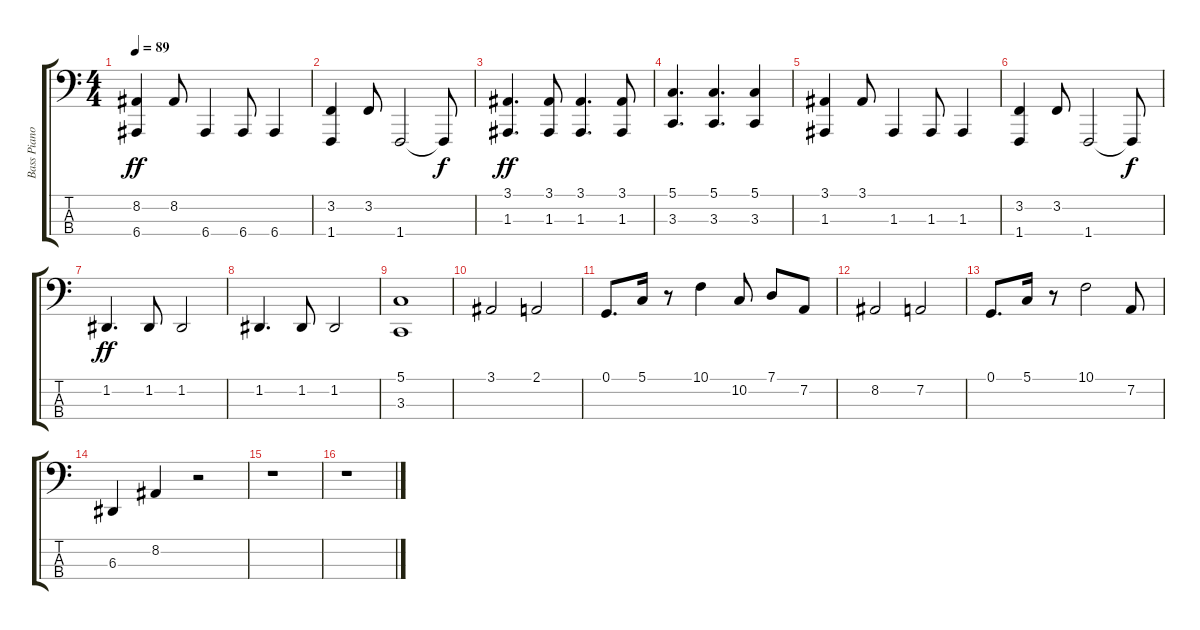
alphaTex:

\track ("Bass Piano" "Bass Piano") {instrument acousticgrandpiano}
\staff {score tabs}
\tuning (G2 D2 A1 E1) {hide}
\ts (4 4)
\tempo 89
\clef f4
\ks c
(8.2 6.4).4{dy ff} 8.2.8 6.4.4 6.4.8 6.4.4 |
(3.2 1.4).4 3.2.8 1.4.2 1.4{t}.8{dy f} |
(3.1 1.3).4{d dy ff} (3.1 1.3).8 (3.1 1.3).4{d} (3.1 1.3).8 |
(5.1 3.3).4{d} (5.1 3.3).4{d} (5.1 3.3).4 |
(3.1 1.3).4 3.1.8 1.3.4 1.3.8 1.3.4 |
(3.2 1.4).4 3.2.8 1.4.2 1.4{t}.8{dy f} |
1.2.4{d dy ff} 1.2.8 1.2.2 |
1.2.4{d} 1.2.8 1.2.2 |
(5.1 3.3).1 |
3.1.2 2.1.2 |
0.1.8{d} 5.1.16 r.8 10.1.4 10.2.8 7.1.8 7.2.8 |
8.2.2 7.2.2 |
0.1.8{d} 5.1.16 r.8 10.1.2 7.2.8 |
6.3.4 8.2.4 r.2 |
r.1 |
r.1
